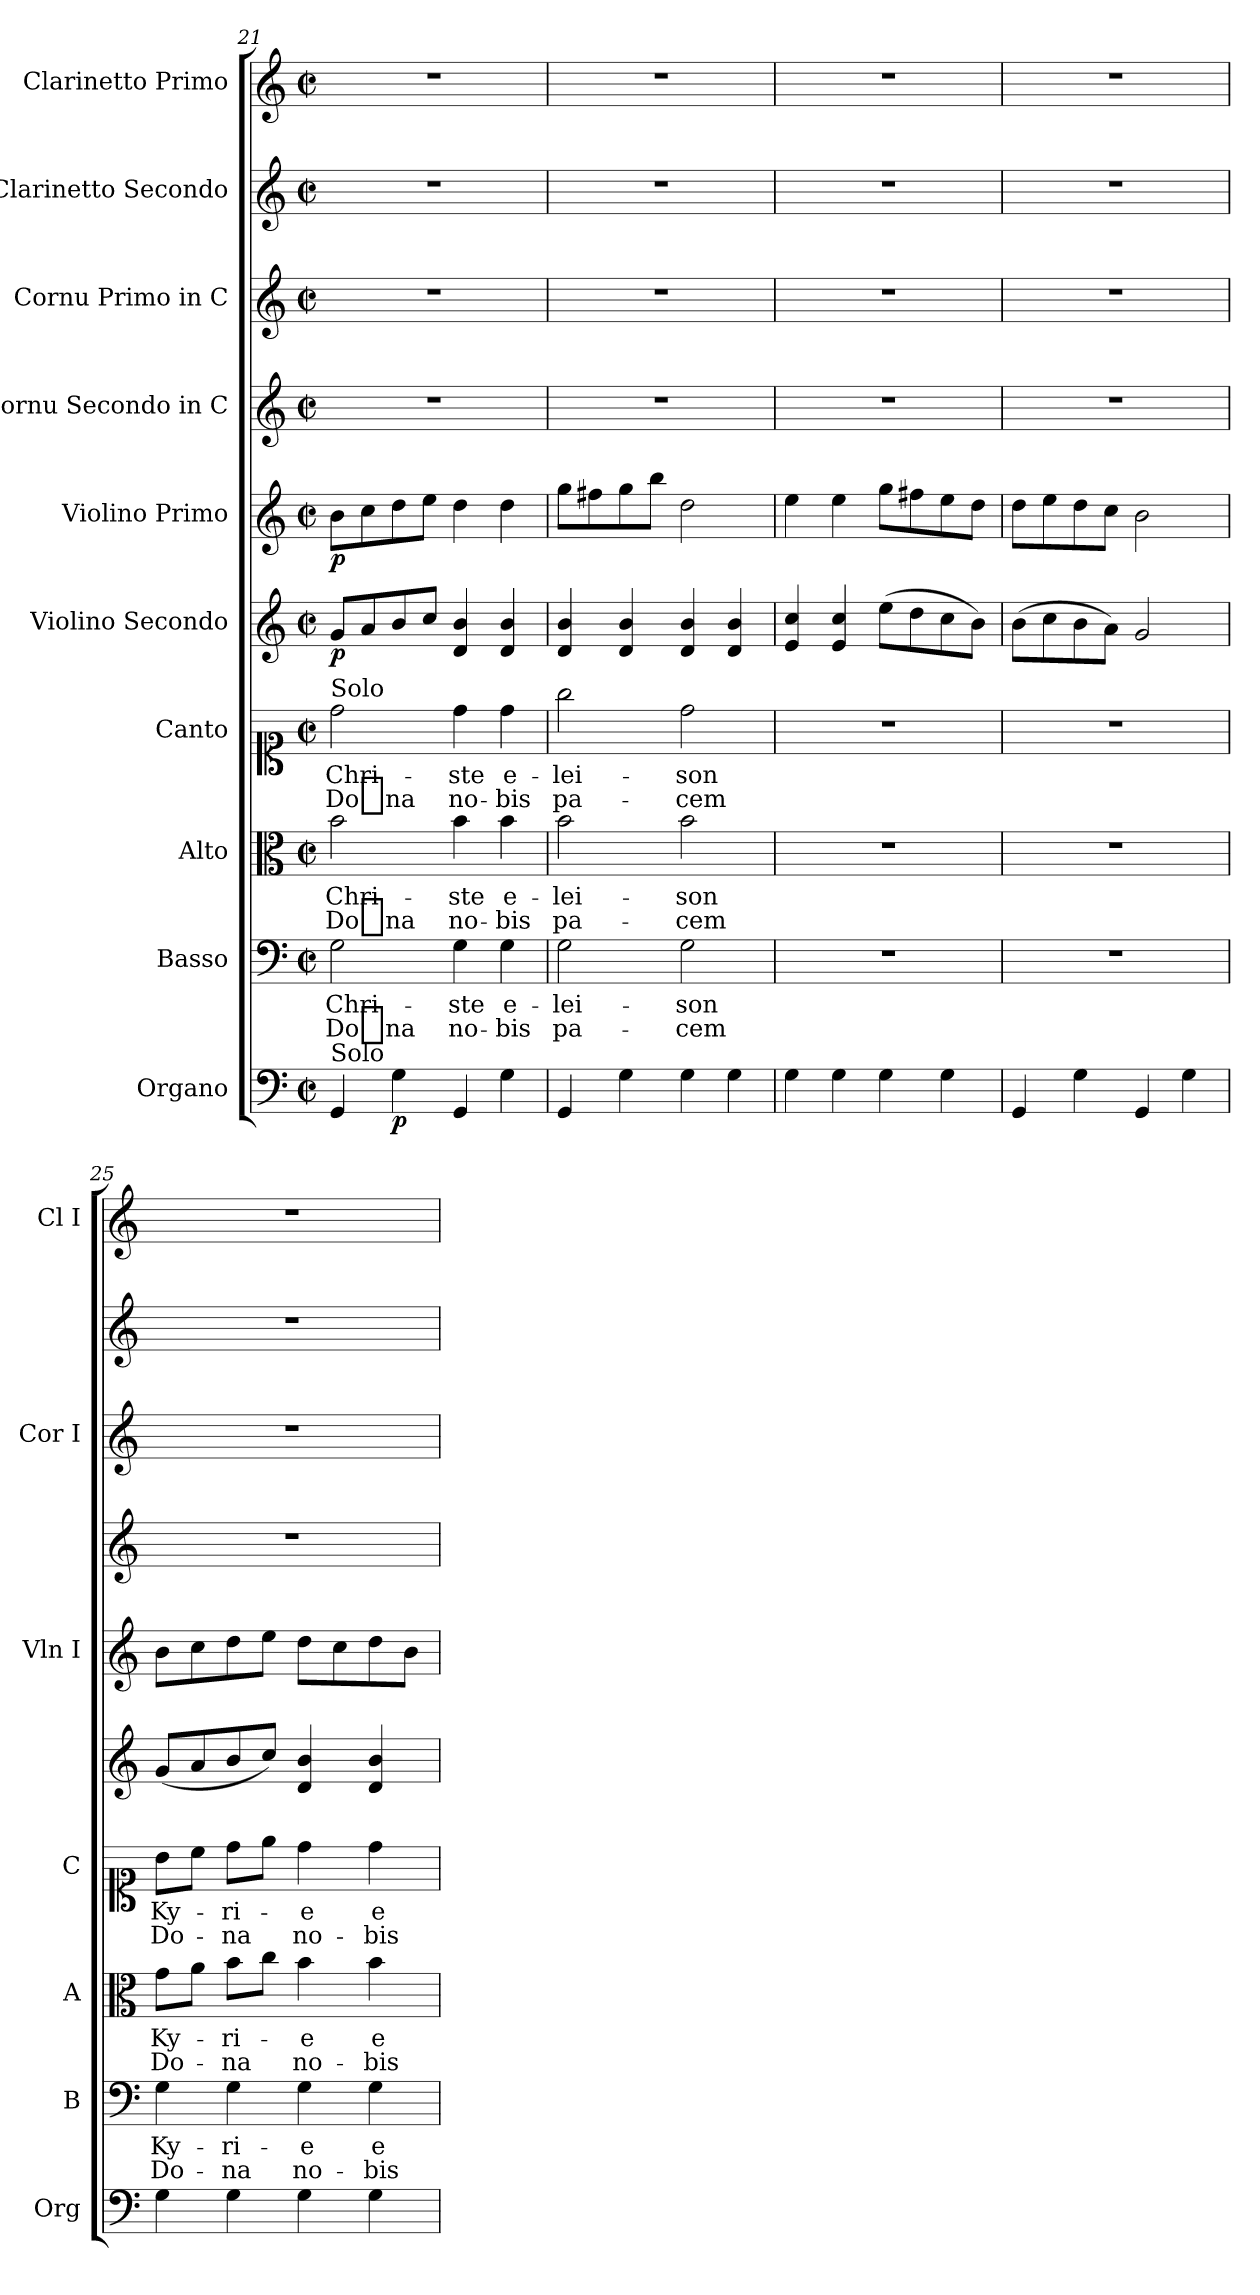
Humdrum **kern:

**kern	**dynam	**kern	**text	**text	**kern	**text	**text	**kern	**text	**text	**kern	**dynam	**kern	**dynam	**kern	**kern	**kern	**kern
*part10	*part10	*part9	*part9	*part9	*part8	*part8	*part8	*part7	*part7	*part7	*part6	*part6	*part5	*part5	*part4	*part3	*part2	*part1
*staff10	*staff10	*staff9	*staff9	*staff9	*staff8	*staff8	*staff8	*staff7	*staff7	*staff7	*staff6	*staff6	*staff5	*staff5	*staff4	*staff3	*staff2	*staff1
*I"Organo	*	*I"Basso	*	*	*I"Alto	*	*	*I"Canto	*	*	*I"Violino Secondo	*	*I"Violino Primo	*	*I"Cornu Secondo in C	*I"Cornu Primo in C	*I"Clarinetto Secondo	*I"Clarinetto Primo
*I'Org	*	*I'B	*	*	*I'A	*	*	*I'C	*	*	*	*	*I'Vln I	*	*	*I'Cor I	*	*I'Cl I
*clefF4	*	*clefF4	*	*	*clefC3	*	*	*clefC1	*	*	*clefG2	*	*clefG2	*	*clefG2	*clefG2	*clefG2	*clefG2
*k[]	*	*k[]	*	*	*k[]	*	*	*k[]	*	*	*k[]	*	*k[]	*	*k[]	*k[]	*k[]	*k[]
*M2/2	*	*M2/2	*	*	*M2/2	*	*	*M2/2	*	*	*M2/2	*	*M2/2	*	*M2/2	*M2/2	*M2/2	*M2/2
*met(c|)	*	*met(c|)	*	*	*met(c|)	*	*	*met(c|)	*	*	*met(c|)	*	*met(c|)	*	*met(c|)	*met(c|)	*met(c|)	*met(c|)
=21	=21	=21	=21	=21	=21	=21	=21	=21	=21	=21	=21	=21	=21	=21	=21	=21	=21	=21
!	!	!	!	!	!	!	!	!LO:TX:a:t=Solo	!	!	!	!	!	!	!	!	!	!
!LO:TX:a:t=Solo	!	!	!	!	!	!	!	!	!	!	!	!	!	!	!	!	!	!
4GG	.	2G	Chri-	Do_na	2b	Chri-	Do_na	2dd	Chri-	Do_na	8gL	p	8bL	p	1r	1r	1r	1r
.	.	.	.	.	.	.	.	.	.	.	8a	.	8cc	.	.	.	.	.
4G	p	.	.	.	.	.	.	.	.	.	8b	.	8dd	.	.	.	.	.
.	.	.	.	.	.	.	.	.	.	.	8ccJ	.	8eeJ	.	.	.	.	.
4GG	.	4G	-ste	no-	4b	-ste	no-	4dd	-ste	no-	4d 4b	.	4dd	.	.	.	.	.
4G	.	4G	e-	-bis	4b	e-	-bis	4dd	e-	-bis	4d 4b	.	4dd	.	.	.	.	.
=22	=22	=22	=22	=22	=22	=22	=22	=22	=22	=22	=22	=22	=22	=22	=22	=22	=22	=22
4GG	.	2G	-lei-	pa-	2b	-lei-	pa-	2gg	-lei-	pa-	4d 4b	.	8ggL	.	1r	1r	1r	1r
.	.	.	.	.	.	.	.	.	.	.	.	.	8ff#X	.	.	.	.	.
4G	.	.	.	.	.	.	.	.	.	.	4d 4b	.	8gg	.	.	.	.	.
.	.	.	.	.	.	.	.	.	.	.	.	.	8bbJ	.	.	.	.	.
4G	.	2G	-son	-cem	2b	-son	-cem	2dd	-son	-cem	4d 4b	.	2dd	.	.	.	.	.
4G	.	.	.	.	.	.	.	.	.	.	4d 4b	.	.	.	.	.	.	.
=23	=23	=23	=23	=23	=23	=23	=23	=23	=23	=23	=23	=23	=23	=23	=23	=23	=23	=23
4G	.	1r	.	.	1r	.	.	1r	.	.	4e 4cc	.	4ee	.	1r	1r	1r	1r
4G	.	.	.	.	.	.	.	.	.	.	4e 4cc	.	4ee	.	.	.	.	.
4G	.	.	.	.	.	.	.	.	.	.	(>8eeL	.	8ggL	.	.	.	.	.
.	.	.	.	.	.	.	.	.	.	.	8dd	.	8ff#X	.	.	.	.	.
4G	.	.	.	.	.	.	.	.	.	.	8cc	.	8ee	.	.	.	.	.
.	.	.	.	.	.	.	.	.	.	.	8bJ)	.	8ddJ	.	.	.	.	.
=24	=24	=24	=24	=24	=24	=24	=24	=24	=24	=24	=24	=24	=24	=24	=24	=24	=24	=24
4GG	.	1r	.	.	1r	.	.	1r	.	.	(>8bL	.	8ddL	.	1r	1r	1r	1r
.	.	.	.	.	.	.	.	.	.	.	8cc	.	8ee	.	.	.	.	.
4G	.	.	.	.	.	.	.	.	.	.	8b	.	8dd	.	.	.	.	.
.	.	.	.	.	.	.	.	.	.	.	8aJ)	.	8ccJ	.	.	.	.	.
4GG	.	.	.	.	.	.	.	.	.	.	2g	.	2b	.	.	.	.	.
4G	.	.	.	.	.	.	.	.	.	.	.	.	.	.	.	.	.	.
=25	=25	=25	=25	=25	=25	=25	=25	=25	=25	=25	=25	=25	=25	=25	=25	=25	=25	=25
4G	.	4G	Ky-	Do-	8gL	Ky-	Do-	8bL	Ky-	Do-	(<8gL	.	8bL	.	1r	1r	1r	1r
.	.	.	.	.	8aJ	.	.	8ccJ	.	.	8a	.	8cc	.	.	.	.	.
4G	.	4G	-ri-	-na	8bL	-ri-	-na	8ddL	-ri-	-na	8b	.	8dd	.	.	.	.	.
.	.	.	.	.	8ccJ	.	.	8eeJ	.	.	8ccJ)	.	8eeJ	.	.	.	.	.
4G	.	4G	-e	no-	4b	-e	no-	4dd	-e	no-	4d 4b	.	8ddL	.	.	.	.	.
.	.	.	.	.	.	.	.	.	.	.	.	.	8cc	.	.	.	.	.
4G	.	4G	e-	-bis	4b	e-	-bis	4dd	e-	-bis	4d 4b	.	8dd	.	.	.	.	.
.	.	.	.	.	.	.	.	.	.	.	.	.	8bJ	.	.	.	.	.
=	=	=	=	=	=	=	=	=	=	=	=	=	=	=	=	=	=	=
*-	*-	*-	*-	*-	*-	*-	*-	*-	*-	*-	*-	*-	*-	*-	*-	*-	*-	*-
